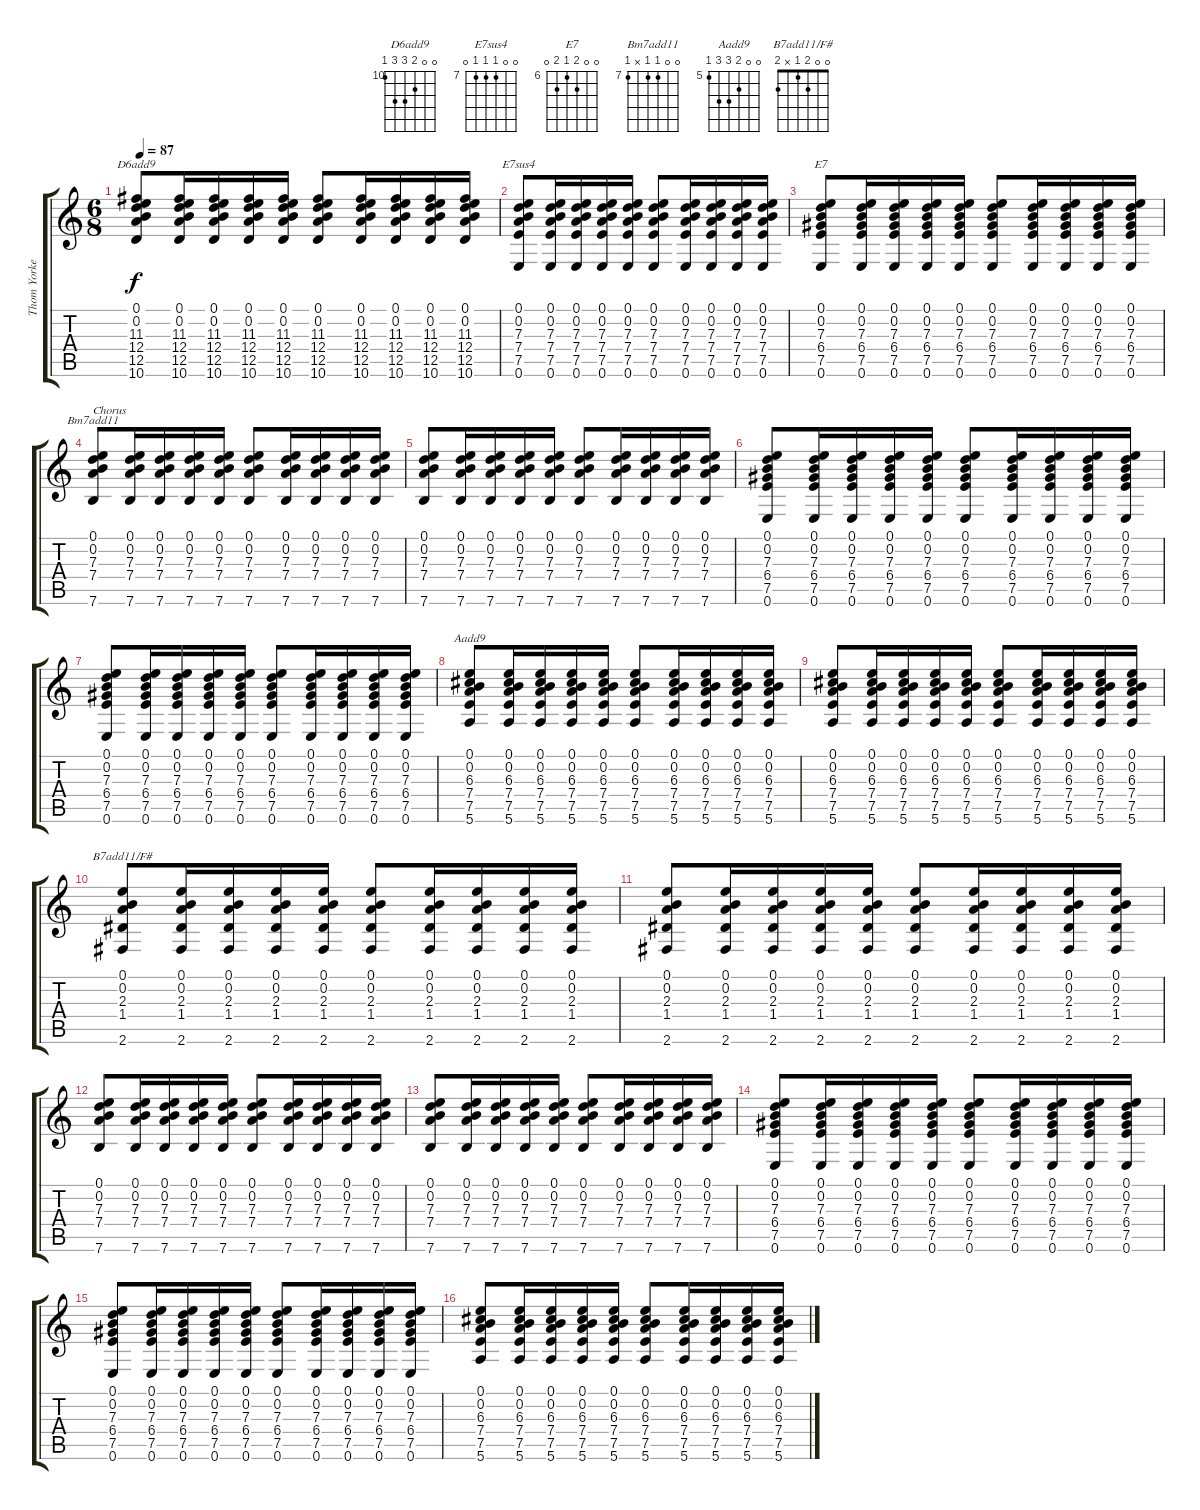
\track ("Thom Yorke (Clean Gtr)" "Thom Yorke") {instrument acousticguitarsteel}
\staff {score tabs}
\tuning (E4 B3 G3 D3 A2 E2) {hide}
\chord ("D6add9" 0 0 11 12 12 10) {firstfret 10}
\chord ("E7sus4" 0 0 7 7 7 0) {firstfret 7}
\chord ("E7" 0 0 7 6 7 0) {firstfret 6}
\chord ("Bm7add11" 0 0 7 7 x 7) {firstfret 7}
\chord ("Aadd9" 0 0 6 7 7 5) {firstfret 5}
\chord ("B7add11/F#" 0 0 2 1 x 2)
\ts (6 8)
\tempo 87
\clef g2
\ks c
(0.1 0.2 11.3 12.4 12.5 10.6).8{ch "D6add9" dy f} (0.1 0.2 11.3 12.4 12.5 10.6).16 (0.1 0.2 11.3 12.4 12.5 10.6).16 (0.1 0.2 11.3 12.4 12.5 10.6).16 (0.1 0.2 11.3 12.4 12.5 10.6).16 (0.1 0.2 11.3 12.4 12.5 10.6).8 (0.1 0.2 11.3 12.4 12.5 10.6).16 (0.1 0.2 11.3 12.4 12.5 10.6).16 (0.1 0.2 11.3 12.4 12.5 10.6).16 (0.1 0.2 11.3 12.4 12.5 10.6).16 |
(0.1 0.2 7.3 7.4 7.5 0.6).8{ch "E7sus4"} (0.1 0.2 7.3 7.4 7.5 0.6).16 (0.1 0.2 7.3 7.4 7.5 0.6).16 (0.1 0.2 7.3 7.4 7.5 0.6).16 (0.1 0.2 7.3 7.4 7.5 0.6).16 (0.1 0.2 7.3 7.4 7.5 0.6).8 (0.1 0.2 7.3 7.4 7.5 0.6).16 (0.1 0.2 7.3 7.4 7.5 0.6).16 (0.1 0.2 7.3 7.4 7.5 0.6).16 (0.1 0.2 7.3 7.4 7.5 0.6).16 |
(0.1 0.2 7.3 6.4 7.5 0.6).8{ch "E7"} (0.1 0.2 7.3 6.4 7.5 0.6).16 (0.1 0.2 7.3 6.4 7.5 0.6).16 (0.1 0.2 7.3 6.4 7.5 0.6).16 (0.1 0.2 7.3 6.4 7.5 0.6).16 (0.1 0.2 7.3 6.4 7.5 0.6).8 (0.1 0.2 7.3 6.4 7.5 0.6).16 (0.1 0.2 7.3 6.4 7.5 0.6).16 (0.1 0.2 7.3 6.4 7.5 0.6).16 (0.1 0.2 7.3 6.4 7.5 0.6).16 |
(0.1 0.2 7.3 7.4 7.6).8{ch "Bm7add11" txt "Chorus"} (0.1 0.2 7.3 7.4 7.6).16 (0.1 0.2 7.3 7.4 7.6).16 (0.1 0.2 7.3 7.4 7.6).16 (0.1 0.2 7.3 7.4 7.6).16 (0.1 0.2 7.3 7.4 7.6).8 (0.1 0.2 7.3 7.4 7.6).16 (0.1 0.2 7.3 7.4 7.6).16 (0.1 0.2 7.3 7.4 7.6).16 (0.1 0.2 7.3 7.4 7.6).16 |
(0.1 0.2 7.3 7.4 7.6).8 (0.1 0.2 7.3 7.4 7.6).16 (0.1 0.2 7.3 7.4 7.6).16 (0.1 0.2 7.3 7.4 7.6).16 (0.1 0.2 7.3 7.4 7.6).16 (0.1 0.2 7.3 7.4 7.6).8 (0.1 0.2 7.3 7.4 7.6).16 (0.1 0.2 7.3 7.4 7.6).16 (0.1 0.2 7.3 7.4 7.6).16 (0.1 0.2 7.3 7.4 7.6).16 |
(0.1 0.2 7.3 6.4 7.5 0.6).8 (0.1 0.2 7.3 6.4 7.5 0.6).16 (0.1 0.2 7.3 6.4 7.5 0.6).16 (0.1 0.2 7.3 6.4 7.5 0.6).16 (0.1 0.2 7.3 6.4 7.5 0.6).16 (0.1 0.2 7.3 6.4 7.5 0.6).8 (0.1 0.2 7.3 6.4 7.5 0.6).16 (0.1 0.2 7.3 6.4 7.5 0.6).16 (0.1 0.2 7.3 6.4 7.5 0.6).16 (0.1 0.2 7.3 6.4 7.5 0.6).16 |
(0.1 0.2 7.3 6.4 7.5 0.6).8 (0.1 0.2 7.3 6.4 7.5 0.6).16 (0.1 0.2 7.3 6.4 7.5 0.6).16 (0.1 0.2 7.3 6.4 7.5 0.6).16 (0.1 0.2 7.3 6.4 7.5 0.6).16 (0.1 0.2 7.3 6.4 7.5 0.6).8 (0.1 0.2 7.3 6.4 7.5 0.6).16 (0.1 0.2 7.3 6.4 7.5 0.6).16 (0.1 0.2 7.3 6.4 7.5 0.6).16 (0.1 0.2 7.3 6.4 7.5 0.6).16 |
(0.1 0.2 6.3 7.4 7.5 5.6).8{ch "Aadd9"} (0.1 0.2 6.3 7.4 7.5 5.6).16 (0.1 0.2 6.3 7.4 7.5 5.6).16 (0.1 0.2 6.3 7.4 7.5 5.6).16 (0.1 0.2 6.3 7.4 7.5 5.6).16 (0.1 0.2 6.3 7.4 7.5 5.6).8 (0.1 0.2 6.3 7.4 7.5 5.6).16 (0.1 0.2 6.3 7.4 7.5 5.6).16 (0.1 0.2 6.3 7.4 7.5 5.6).16 (0.1 0.2 6.3 7.4 7.5 5.6).16 |
(0.1 0.2 6.3 7.4 7.5 5.6).8 (0.1 0.2 6.3 7.4 7.5 5.6).16 (0.1 0.2 6.3 7.4 7.5 5.6).16 (0.1 0.2 6.3 7.4 7.5 5.6).16 (0.1 0.2 6.3 7.4 7.5 5.6).16 (0.1 0.2 6.3 7.4 7.5 5.6).8 (0.1 0.2 6.3 7.4 7.5 5.6).16 (0.1 0.2 6.3 7.4 7.5 5.6).16 (0.1 0.2 6.3 7.4 7.5 5.6).16 (0.1 0.2 6.3 7.4 7.5 5.6).16 |
(0.1 0.2 2.3 1.4 2.6).8{ch "B7add11/F#"} (0.1 0.2 2.3 1.4 2.6).16 (0.1 0.2 2.3 1.4 2.6).16 (0.1 0.2 2.3 1.4 2.6).16 (0.1 0.2 2.3 1.4 2.6).16 (0.1 0.2 2.3 1.4 2.6).8 (0.1 0.2 2.3 1.4 2.6).16 (0.1 0.2 2.3 1.4 2.6).16 (0.1 0.2 2.3 1.4 2.6).16 (0.1 0.2 2.3 1.4 2.6).16 |
(0.1 0.2 2.3 1.4 2.6).8 (0.1 0.2 2.3 1.4 2.6).16 (0.1 0.2 2.3 1.4 2.6).16 (0.1 0.2 2.3 1.4 2.6).16 (0.1 0.2 2.3 1.4 2.6).16 (0.1 0.2 2.3 1.4 2.6).8 (0.1 0.2 2.3 1.4 2.6).16 (0.1 0.2 2.3 1.4 2.6).16 (0.1 0.2 2.3 1.4 2.6).16 (0.1 0.2 2.3 1.4 2.6).16 |
(0.1 0.2 7.3 7.4 7.6).8 (0.1 0.2 7.3 7.4 7.6).16 (0.1 0.2 7.3 7.4 7.6).16 (0.1 0.2 7.3 7.4 7.6).16 (0.1 0.2 7.3 7.4 7.6).16 (0.1 0.2 7.3 7.4 7.6).8 (0.1 0.2 7.3 7.4 7.6).16 (0.1 0.2 7.3 7.4 7.6).16 (0.1 0.2 7.3 7.4 7.6).16 (0.1 0.2 7.3 7.4 7.6).16 |
(0.1 0.2 7.3 7.4 7.6).8 (0.1 0.2 7.3 7.4 7.6).16 (0.1 0.2 7.3 7.4 7.6).16 (0.1 0.2 7.3 7.4 7.6).16 (0.1 0.2 7.3 7.4 7.6).16 (0.1 0.2 7.3 7.4 7.6).8 (0.1 0.2 7.3 7.4 7.6).16 (0.1 0.2 7.3 7.4 7.6).16 (0.1 0.2 7.3 7.4 7.6).16 (0.1 0.2 7.3 7.4 7.6).16 |
(0.1 0.2 7.3 6.4 7.5 0.6).8 (0.1 0.2 7.3 6.4 7.5 0.6).16 (0.1 0.2 7.3 6.4 7.5 0.6).16 (0.1 0.2 7.3 6.4 7.5 0.6).16 (0.1 0.2 7.3 6.4 7.5 0.6).16 (0.1 0.2 7.3 6.4 7.5 0.6).8 (0.1 0.2 7.3 6.4 7.5 0.6).16 (0.1 0.2 7.3 6.4 7.5 0.6).16 (0.1 0.2 7.3 6.4 7.5 0.6).16 (0.1 0.2 7.3 6.4 7.5 0.6).16 |
(0.1 0.2 7.3 6.4 7.5 0.6).8 (0.1 0.2 7.3 6.4 7.5 0.6).16 (0.1 0.2 7.3 6.4 7.5 0.6).16 (0.1 0.2 7.3 6.4 7.5 0.6).16 (0.1 0.2 7.3 6.4 7.5 0.6).16 (0.1 0.2 7.3 6.4 7.5 0.6).8 (0.1 0.2 7.3 6.4 7.5 0.6).16 (0.1 0.2 7.3 6.4 7.5 0.6).16 (0.1 0.2 7.3 6.4 7.5 0.6).16 (0.1 0.2 7.3 6.4 7.5 0.6).16 |
(0.1 0.2 6.3 7.4 7.5 5.6).8 (0.1 0.2 6.3 7.4 7.5 5.6).16 (0.1 0.2 6.3 7.4 7.5 5.6).16 (0.1 0.2 6.3 7.4 7.5 5.6).16 (0.1 0.2 6.3 7.4 7.5 5.6).16 (0.1 0.2 6.3 7.4 7.5 5.6).8 (0.1 0.2 6.3 7.4 7.5 5.6).16 (0.1 0.2 6.3 7.4 7.5 5.6).16 (0.1 0.2 6.3 7.4 7.5 5.6).16 (0.1 0.2 6.3 7.4 7.5 5.6).16
